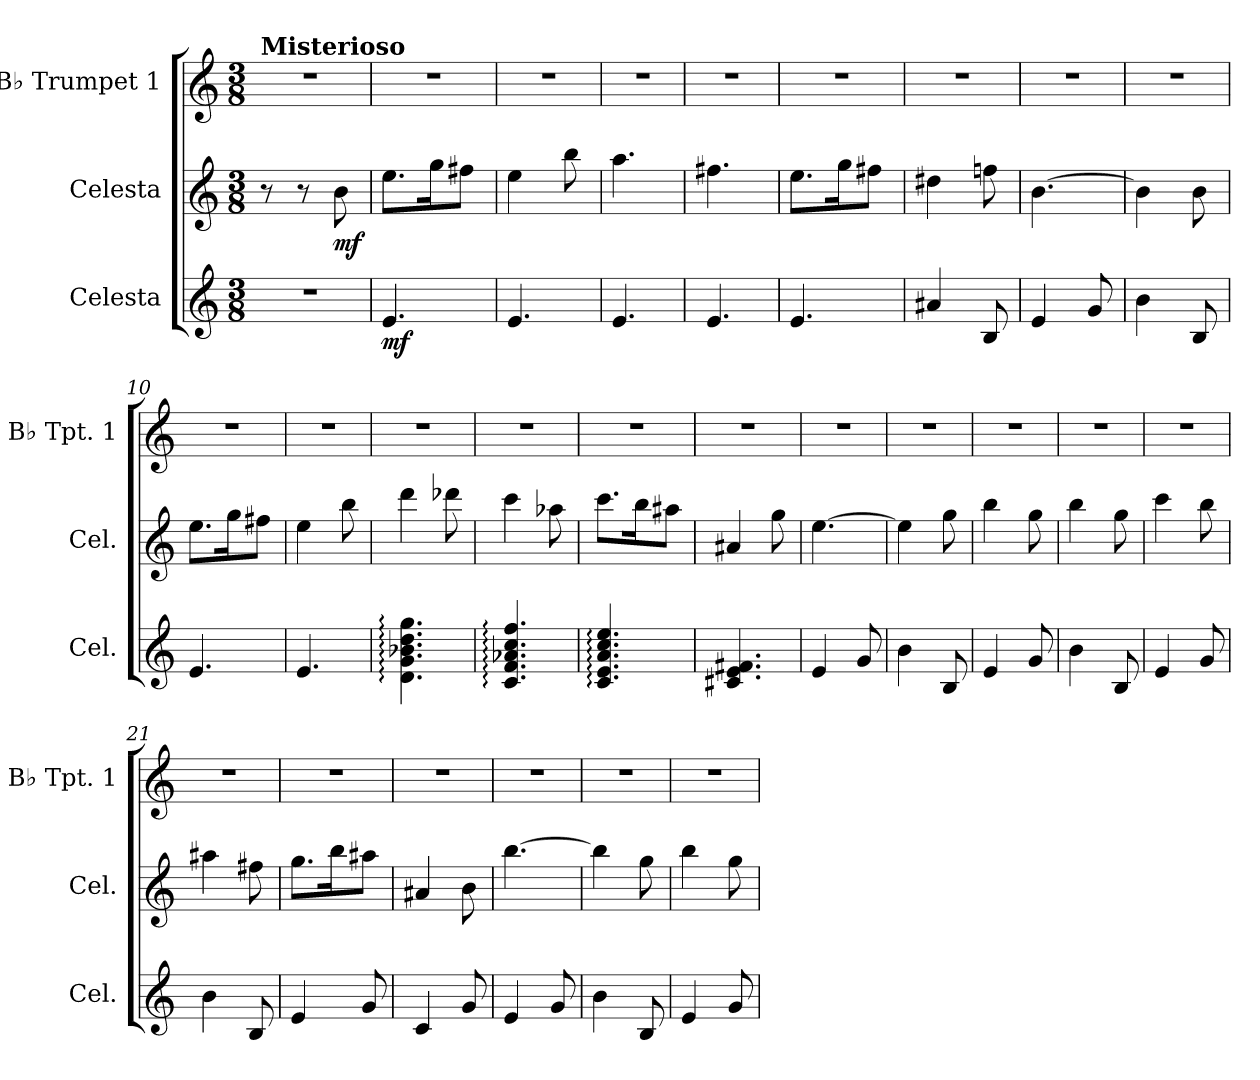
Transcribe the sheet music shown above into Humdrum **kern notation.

**kern	**dynam	**kern	**dynam	**kern
*part3	*part3	*part2	*part2	*part1
*staff3	*staff3	*staff2	*staff2	*staff1
*I"Celesta	*	*I"Celesta	*	*I"B♭ Trumpet 1
*I'Cel.	*	*I'Cel.	*	*I'B♭ Tpt. 1
*clefG2	*	*clefG2	*	*clefG2
*ITrd-7c-12	*	*ITrd-7c-12	*	*ITrd1c2
*k[]	*	*k[]	*	*k[b-e-]
*M3/8	*	*M3/8	*	*M3/8
*MM87	*	*MM87	*	*MM87
=1	=1	=1	=1	=1
!	!	!	!	!LO:TX:a:B:t=Misterioso
4.r	.	8r	.	4.r
.	.	8r	.	.
!	!	!	!LO:DY:b	!
.	.	8bb\	mf	.
=2	=2	=2	=2	=2
!	!LO:DY:b	!	!	!
4.ee/	mf	8.eee\L	.	4.r
.	.	16ggg\K	.	.
.	.	8fff#X\J	.	.
=3	=3	=3	=3	=3
4.ee/	.	4eee\	.	4.r
.	.	8bbb\	.	.
=4	=4	=4	=4	=4
4.ee/	.	4.aaa\	.	4.r
=5	=5	=5	=5	=5
4.ee/	.	4.fff#X\	.	4.r
=6	=6	=6	=6	=6
4.ee/	.	8.eee\L	.	4.r
.	.	16ggg\K	.	.
.	.	8fff#X\J	.	.
=7	=7	=7	=7	=7
4aa#X/	.	4ddd#X\	.	4.r
8b/	.	8fffn\	.	.
=8	=8	=8	=8	=8
4ee/	.	[4.bb\	.	4.r
8gg/	.	.	.	.
=9	=9	=9	=9	=9
4bb\	.	4bb\]	.	4.r
8b/	.	8bb\	.	.
=10	=10	=10	=10	=10
4.ee/	.	8.eee\L	.	4.r
.	.	16ggg\K	.	.
.	.	8fff#X\J	.	.
=11	=11	=11	=11	=11
4.ee/	.	4eee\	.	4.r
.	.	8bbb\	.	.
=12	=12	=12	=12	=12
4.dd\: 4.gg\: 4.bb-X\: 4.ddd\: 4.ggg\:	.	4dddd\	.	4.r
.	.	8dddd-X\	.	.
=13	=13	=13	=13	=13
4.cc/: 4.ff/: 4.aa-X/: 4.ccc/: 4.fff/:	.	4cccc\	.	4.r
.	.	8aaa-X\	.	.
=14	=14	=14	=14	=14
4.cc/: 4.ee/: 4.aa/: 4.ccc/: 4.eee/:	.	8.cccc\L	.	4.r
.	.	16bbb\K	.	.
.	.	8aaa#X\J	.	.
=15	=15	=15	=15	=15
4.cc#X/ 4.ee/ 4.ff#X/	.	4aa#X/	.	4.r
.	.	8ggg\	.	.
=16	=16	=16	=16	=16
4ee/	.	[4.eee\	.	4.r
8gg/	.	.	.	.
=17	=17	=17	=17	=17
4bb\	.	4eee\]	.	4.r
8b/	.	8ggg\	.	.
=18	=18	=18	=18	=18
4ee/	.	4bbb\	.	4.r
8gg/	.	8ggg\	.	.
=19	=19	=19	=19	=19
4bb\	.	4bbb\	.	4.r
8b/	.	8ggg\	.	.
=20	=20	=20	=20	=20
4ee/	.	4cccc\	.	4.r
8gg/	.	8bbb\	.	.
=21	=21	=21	=21	=21
4bb\	.	4aaa#X\	.	4.r
8b/	.	8fff#X\	.	.
=22	=22	=22	=22	=22
4ee/	.	8.ggg\L	.	4.r
.	.	16bbb\K	.	.
8gg/	.	8aaa#X\J	.	.
=23	=23	=23	=23	=23
4cc/	.	4aa#X/	.	4.r
8gg/	.	8bb\	.	.
=24	=24	=24	=24	=24
4ee/	.	[4.bbb\	.	4.r
8gg/	.	.	.	.
=25	=25	=25	=25	=25
4bb\	.	4bbb\]	.	4.r
8b/	.	8ggg\	.	.
=26	=26	=26	=26	=26
4ee/	.	4bbb\	.	4.r
8gg/	.	8ggg\	.	.
=	=	=	=	=
*-	*-	*-	*-	*-
